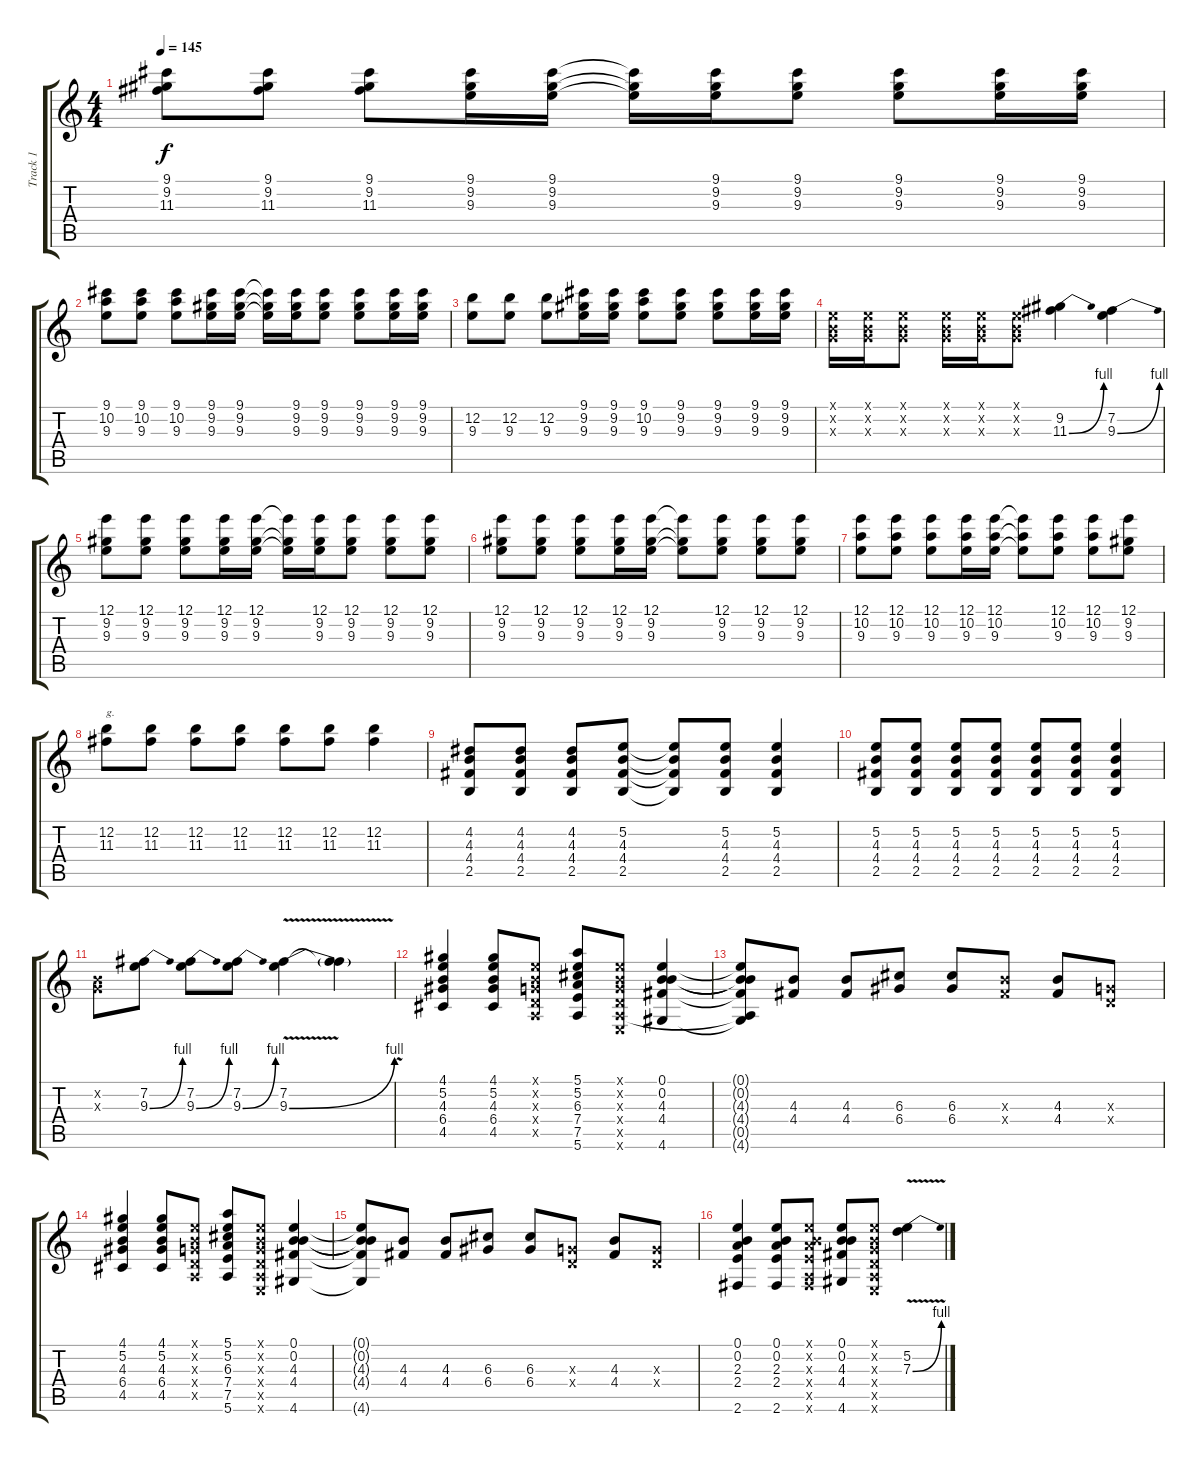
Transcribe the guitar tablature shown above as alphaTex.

\track ("Track 1" "Track 1") {instrument overdrivenguitar}
\staff {score tabs}
\tuning (E4 B3 G3 D3 A2 E2) {hide}
\ts (4 4)
\tempo 145
\clef g2
\ks c
(9.1 9.2 11.3).8{dy f} (9.1 9.2 11.3).8 (9.1 9.2 11.3).8 (9.1 9.2 9.3).16 (9.1 9.2 9.3).16 (9.1{t} 9.2{t} 9.3{t}).16 (9.1 9.2 9.3).16 (9.1 9.2 9.3).8 (9.1 9.2 9.3).8 (9.1 9.2 9.3).16 (9.1 9.2 9.3).16 |
(9.1 10.2 9.3).8 (9.1 10.2 9.3).8 (9.1 10.2 9.3).8 (9.1 9.2 9.3).16 (9.1 9.2 9.3).16 (9.1{t} 9.2{t} 9.3{t}).16 (9.1 9.2 9.3).16 (9.1 9.2 9.3).8 (9.1 9.2 9.3).8 (9.1 9.2 9.3).16 (9.1 9.2 9.3).16 |
(12.2 9.3).8 (12.2 9.3).8 (12.2 9.3).8 (9.1 9.2 9.3).16 (9.1 9.2 9.3).16 (9.1 10.2 9.3).8 (9.1 9.2 9.3).8 (9.1 9.2 9.3).8 (9.1 9.2 9.3).16 (9.1 9.2 9.3).16 |
(0.1{x} 0.2{x} 0.3{x}).16 (0.1{x} 0.2{x} 0.3{x}).16 (0.1{x} 0.2{x} 0.3{x}).8 (0.1{x} 0.2{x} 0.3{x}).16 (0.1{x} 0.2{x} 0.3{x}).16 (0.1{x} 0.2{x} 0.3{x}).8 (9.2 11.3{be (bend 0 0 60 4)}).4 (7.2 9.3{be (bend 0 0 60 4)}).4 |
(12.1 9.2 9.3).8 (12.1 9.2 9.3).8 (12.1 9.2 9.3).8 (12.1 9.2 9.3).16 (12.1 9.2 9.3).16 (12.1{t} 9.2{t} 9.3{t}).16 (12.1 9.2 9.3).16 (12.1 9.2 9.3).8 (12.1 9.2 9.3).8 (12.1 9.2 9.3).8 |
(12.1 9.2 9.3).8 (12.1 9.2 9.3).8 (12.1 9.2 9.3).8 (12.1 9.2 9.3).16 (12.1 9.2 9.3).16 (12.1{t} 9.2{t} 9.3{t}).8 (12.1 9.2 9.3).8 (12.1 9.2 9.3).8 (12.1 9.2 9.3).8 |
(12.1 10.2 9.3).8 (12.1 10.2 9.3).8 (12.1 10.2 9.3).8 (12.1 10.2 9.3).16 (12.1 10.2 9.3).16 (12.1{t} 10.2{t} 9.3{t}).8 (12.1 10.2 9.3).8 (12.1 10.2 9.3).8 (12.1 9.2 9.3).8 |
(12.2 11.3).8{txt "g."} (12.2 11.3).8 (12.2 11.3).8 (12.2 11.3).8 (12.2 11.3).8 (12.2 11.3).8 (12.2 11.3).4 |
(4.2 4.3 4.4 2.5).8 (4.2 4.3 4.4 2.5).8 (4.2 4.3 4.4 2.5).8 (5.2 4.3 4.4 2.5).8 (5.2{t} 4.3{t} 4.4{t} 2.5{t}).8 (5.2 4.3 4.4 2.5).8 (5.2 4.3 4.4 2.5).4 |
(5.2 4.3 4.4 2.5).8 (5.2 4.3 4.4 2.5).8 (5.2 4.3 4.4 2.5).8 (5.2 4.3 4.4 2.5).8 (5.2 4.3 4.4 2.5).8 (5.2 4.3 4.4 2.5).8 (5.2 4.3 4.4 2.5).4 |
(0.2{x} 0.3{x}).8 (7.2 9.3{be (bend 0 0 60 4)}).8 (7.2 9.3{be (bend 0 0 60 4)}).8 (7.2 9.3{be (bend 0 0 60 4)}).8 (7.2 9.3{be (bend 0 0 60 4) v}).4 (7.2{t} 9.3{v t}).4 |
(4.1 5.2 4.3 6.4 4.5).4 (4.1 5.2 4.3 6.4 4.5).8 (0.1{x} 0.2{x} 0.3{x} 0.4{x} 0.5{x}).8 (5.1 5.2 6.3 7.4 7.5 5.6).8 (0.1{x} 0.2{x} 0.3{x} 0.4{x} 0.5{x} 0.6{x}).8 (0.1 0.2 4.3 4.4 4.6).4 |
(0.1{t} 0.2{t} 4.3{t} 4.4{t} 0.5{t} 4.6{t}).8 (4.3 4.4).8 (4.3 4.4).8 (6.3 6.4).8 (6.3 6.4).8 (4.3{x} 4.4{x}).8 (4.3 4.4).8 (0.3{x} 0.4{x}).8 |
(4.1 5.2 4.3 6.4 4.5).4 (4.1 5.2 4.3 6.4 4.5).8 (0.1{x} 0.2{x} 0.3{x} 0.4{x} 0.5{x}).8 (5.1 5.2 6.3 7.4 7.5 5.6).8 (0.1{x} 0.2{x} 0.3{x} 0.4{x} 0.5{x} 0.6{x}).8 (0.1 0.2 4.3 4.4 4.6).4 |
(0.1{t} 0.2{t} 4.3{t} 4.4{t} 4.6{t}).8 (4.3 4.4).8 (4.3 4.4).8 (6.3 6.4).8 (6.3 6.4).8 (0.3{x} 0.4{x}).8 (4.3 4.4).8 (0.3{x} 0.4{x}).8 |
(0.1 0.2 2.3 2.4 2.6).4 (0.1 0.2 2.3 2.4 2.6).8 (0.1{x} 0.2{x} 2.3{x} 2.4{x} 0.5{x} 2.6{x}).8 (0.1 0.2 4.3 4.4 4.6).8 (0.1{x} 0.2{x} 0.3{x} 0.4{x} 0.5{x} 0.6{x}).8 (5.2 7.3{be (bend 0 0 60 4) v}).4
